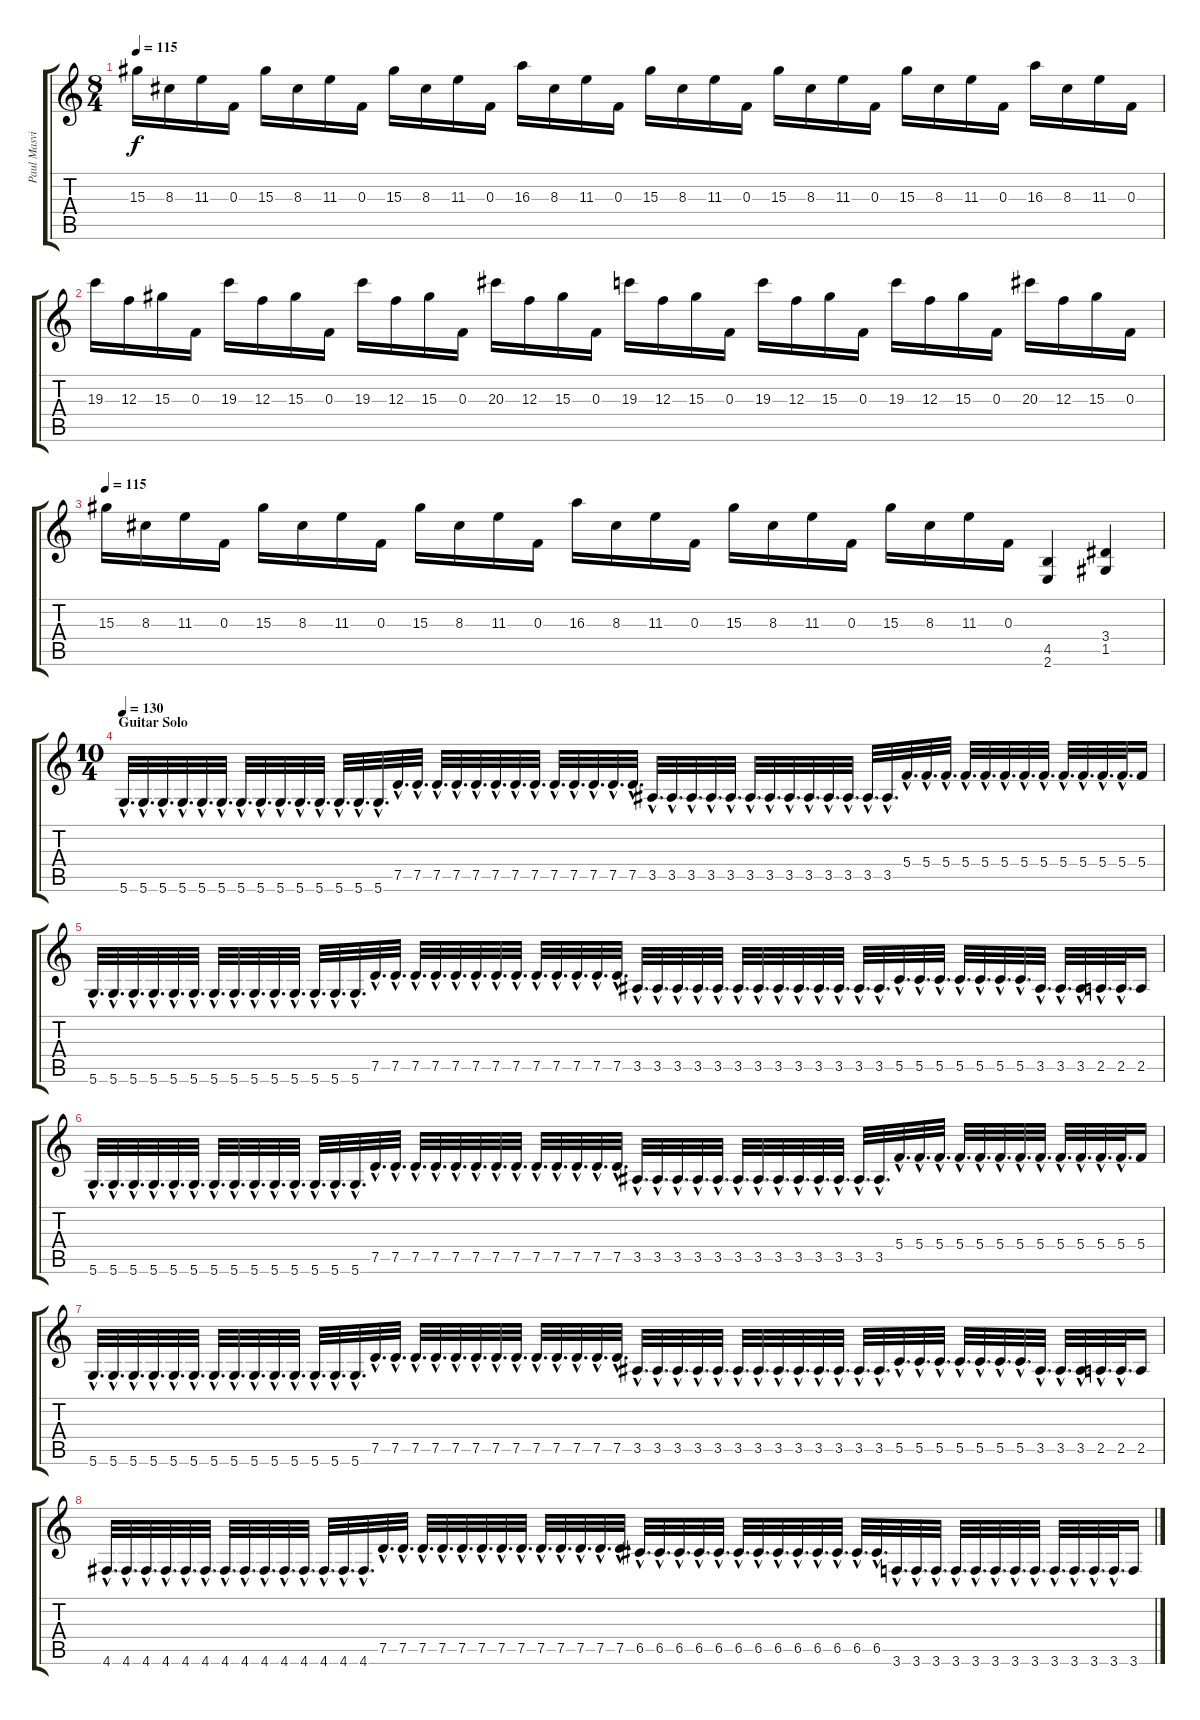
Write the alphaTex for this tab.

\track ("Paul Masvidal" "Paul Masvi") {instrument distortionguitar}
\staff {score tabs}
\tuning (D4 A3 F3 C3 G2 D2) {hide}
\ts (8 4)
\tempo 115
\clef g2
\ks c
15.3.16{dy f} 8.3.16 11.3.16 0.3.16 15.3.16 8.3.16 11.3.16 0.3.16 15.3.16 8.3.16 11.3.16 0.3.16 16.3.16 8.3.16 11.3.16 0.3.16 15.3.16 8.3.16 11.3.16 0.3.16 15.3.16 8.3.16 11.3.16 0.3.16 15.3.16 8.3.16 11.3.16 0.3.16 16.3.16 8.3.16 11.3.16 0.3.16 |
19.3.16 12.3.16 15.3.16 0.3.16 19.3.16 12.3.16 15.3.16 0.3.16 19.3.16 12.3.16 15.3.16 0.3.16 20.3.16 12.3.16 15.3.16 0.3.16 19.3.16 12.3.16 15.3.16 0.3.16 19.3.16 12.3.16 15.3.16 0.3.16 19.3.16 12.3.16 15.3.16 0.3.16 20.3.16 12.3.16 15.3.16 0.3.16 |
\tempo 115
15.3.16 8.3.16 11.3.16 0.3.16 15.3.16 8.3.16 11.3.16 0.3.16 15.3.16 8.3.16 11.3.16 0.3.16 16.3.16 8.3.16 11.3.16 0.3.16 15.3.16 8.3.16 11.3.16 0.3.16 15.3.16 8.3.16 11.3.16 0.3.16 (4.5 2.6).4 (3.4 1.5).4 |
\ts (10 4)
\section ("" "Guitar Solo")
\tempo 130
5.6{hac}.32{d} 5.6{hac}.32{d} 5.6{hac}.32{d} 5.6{hac}.32{d} 5.6{hac}.32{d} 5.6{hac}.32{d} 5.6{hac}.32{d} 5.6{hac}.32{d} 5.6{hac}.32{d} 5.6{hac}.32{d} 5.6{hac}.32{d} 5.6{hac}.32{d} 5.6{hac}.32{d} 5.6{hac}.32{d} 7.5{hac}.32{d} 7.5{hac}.32{d} 7.5{hac}.32{d} 7.5{hac}.32{d} 7.5{hac}.32{d} 7.5{hac}.32{d} 7.5{hac}.32{d} 7.5{hac}.32{d} 7.5{hac}.32{d} 7.5{hac}.32{d} 7.5{hac}.32{d} 7.5{hac}.32{d} 7.5{hac}.32{d} 3.5{hac}.32{d} 3.5{hac}.32{d} 3.5{hac}.32{d} 3.5{hac}.32{d} 3.5{hac}.32{d} 3.5{hac}.32{d} 3.5{hac}.32{d} 3.5{hac}.32{d} 3.5{hac}.32{d} 3.5{hac}.32{d} 3.5{hac}.32{d} 3.5{hac}.32{d} 3.5{hac}.32{d} 5.4{hac}.32{d} 5.4{hac}.32{d} 5.4{hac}.32{d} 5.4{hac}.32{d} 5.4{hac}.32{d} 5.4{hac}.32{d} 5.4{hac}.32{d} 5.4{hac}.32{d} 5.4{hac}.32{d} 5.4{hac}.32{d} 5.4{hac}.32{d} 5.4{hac}.32{d} 5.4.16 |
5.6{hac}.32{d} 5.6{hac}.32{d} 5.6{hac}.32{d} 5.6{hac}.32{d} 5.6{hac}.32{d} 5.6{hac}.32{d} 5.6{hac}.32{d} 5.6{hac}.32{d} 5.6{hac}.32{d} 5.6{hac}.32{d} 5.6{hac}.32{d} 5.6{hac}.32{d} 5.6{hac}.32{d} 5.6{hac}.32{d} 7.5{hac}.32{d} 7.5{hac}.32{d} 7.5{hac}.32{d} 7.5{hac}.32{d} 7.5{hac}.32{d} 7.5{hac}.32{d} 7.5{hac}.32{d} 7.5{hac}.32{d} 7.5{hac}.32{d} 7.5{hac}.32{d} 7.5{hac}.32{d} 7.5{hac}.32{d} 7.5{hac}.32{d} 3.5{hac}.32{d} 3.5{hac}.32{d} 3.5{hac}.32{d} 3.5{hac}.32{d} 3.5{hac}.32{d} 3.5{hac}.32{d} 3.5{hac}.32{d} 3.5{hac}.32{d} 3.5{hac}.32{d} 3.5{hac}.32{d} 3.5{hac}.32{d} 3.5{hac}.32{d} 3.5{hac}.32{d} 5.5{hac}.32{d} 5.5{hac}.32{d} 5.5{hac}.32{d} 5.5{hac}.32{d} 5.5{hac}.32{d} 5.5{hac}.32{d} 5.5{hac}.32{d} 3.5{hac}.32{d} 3.5{hac}.32{d} 3.5{hac}.32{d} 2.5{hac}.32{d} 2.5{hac}.32{d} 2.5.16 |
5.6{hac}.32{d} 5.6{hac}.32{d} 5.6{hac}.32{d} 5.6{hac}.32{d} 5.6{hac}.32{d} 5.6{hac}.32{d} 5.6{hac}.32{d} 5.6{hac}.32{d} 5.6{hac}.32{d} 5.6{hac}.32{d} 5.6{hac}.32{d} 5.6{hac}.32{d} 5.6{hac}.32{d} 5.6{hac}.32{d} 7.5{hac}.32{d} 7.5{hac}.32{d} 7.5{hac}.32{d} 7.5{hac}.32{d} 7.5{hac}.32{d} 7.5{hac}.32{d} 7.5{hac}.32{d} 7.5{hac}.32{d} 7.5{hac}.32{d} 7.5{hac}.32{d} 7.5{hac}.32{d} 7.5{hac}.32{d} 7.5{hac}.32{d} 3.5{hac}.32{d} 3.5{hac}.32{d} 3.5{hac}.32{d} 3.5{hac}.32{d} 3.5{hac}.32{d} 3.5{hac}.32{d} 3.5{hac}.32{d} 3.5{hac}.32{d} 3.5{hac}.32{d} 3.5{hac}.32{d} 3.5{hac}.32{d} 3.5{hac}.32{d} 3.5{hac}.32{d} 5.4{hac}.32{d} 5.4{hac}.32{d} 5.4{hac}.32{d} 5.4{hac}.32{d} 5.4{hac}.32{d} 5.4{hac}.32{d} 5.4{hac}.32{d} 5.4{hac}.32{d} 5.4{hac}.32{d} 5.4{hac}.32{d} 5.4{hac}.32{d} 5.4{hac}.32{d} 5.4.16 |
5.6{hac}.32{d} 5.6{hac}.32{d} 5.6{hac}.32{d} 5.6{hac}.32{d} 5.6{hac}.32{d} 5.6{hac}.32{d} 5.6{hac}.32{d} 5.6{hac}.32{d} 5.6{hac}.32{d} 5.6{hac}.32{d} 5.6{hac}.32{d} 5.6{hac}.32{d} 5.6{hac}.32{d} 5.6{hac}.32{d} 7.5{hac}.32{d} 7.5{hac}.32{d} 7.5{hac}.32{d} 7.5{hac}.32{d} 7.5{hac}.32{d} 7.5{hac}.32{d} 7.5{hac}.32{d} 7.5{hac}.32{d} 7.5{hac}.32{d} 7.5{hac}.32{d} 7.5{hac}.32{d} 7.5{hac}.32{d} 7.5{hac}.32{d} 3.5{hac}.32{d} 3.5{hac}.32{d} 3.5{hac}.32{d} 3.5{hac}.32{d} 3.5{hac}.32{d} 3.5{hac}.32{d} 3.5{hac}.32{d} 3.5{hac}.32{d} 3.5{hac}.32{d} 3.5{hac}.32{d} 3.5{hac}.32{d} 3.5{hac}.32{d} 3.5{hac}.32{d} 5.5{hac}.32{d} 5.5{hac}.32{d} 5.5{hac}.32{d} 5.5{hac}.32{d} 5.5{hac}.32{d} 5.5{hac}.32{d} 5.5{hac}.32{d} 3.5{hac}.32{d} 3.5{hac}.32{d} 3.5{hac}.32{d} 2.5{hac}.32{d} 2.5{hac}.32{d} 2.5.16 |
4.6{hac}.32{d} 4.6{hac}.32{d} 4.6{hac}.32{d} 4.6{hac}.32{d} 4.6{hac}.32{d} 4.6{hac}.32{d} 4.6{hac}.32{d} 4.6{hac}.32{d} 4.6{hac}.32{d} 4.6{hac}.32{d} 4.6{hac}.32{d} 4.6{hac}.32{d} 4.6{hac}.32{d} 4.6{hac}.32{d} 7.5{hac}.32{d} 7.5{hac}.32{d} 7.5{hac}.32{d} 7.5{hac}.32{d} 7.5{hac}.32{d} 7.5{hac}.32{d} 7.5{hac}.32{d} 7.5{hac}.32{d} 7.5{hac}.32{d} 7.5{hac}.32{d} 7.5{hac}.32{d} 7.5{hac}.32{d} 7.5{hac}.32{d} 6.5{hac}.32{d} 6.5{hac}.32{d} 6.5{hac}.32{d} 6.5{hac}.32{d} 6.5{hac}.32{d} 6.5{hac}.32{d} 6.5{hac}.32{d} 6.5{hac}.32{d} 6.5{hac}.32{d} 6.5{hac}.32{d} 6.5{hac}.32{d} 6.5{hac}.32{d} 6.5{hac}.32{d} 3.6{hac}.32{d} 3.6{hac}.32{d} 3.6{hac}.32{d} 3.6{hac}.32{d} 3.6{hac}.32{d} 3.6{hac}.32{d} 3.6{hac}.32{d} 3.6{hac}.32{d} 3.6{hac}.32{d} 3.6{hac}.32{d} 3.6{hac}.32{d} 3.6{hac}.32{d} 3.6.16
